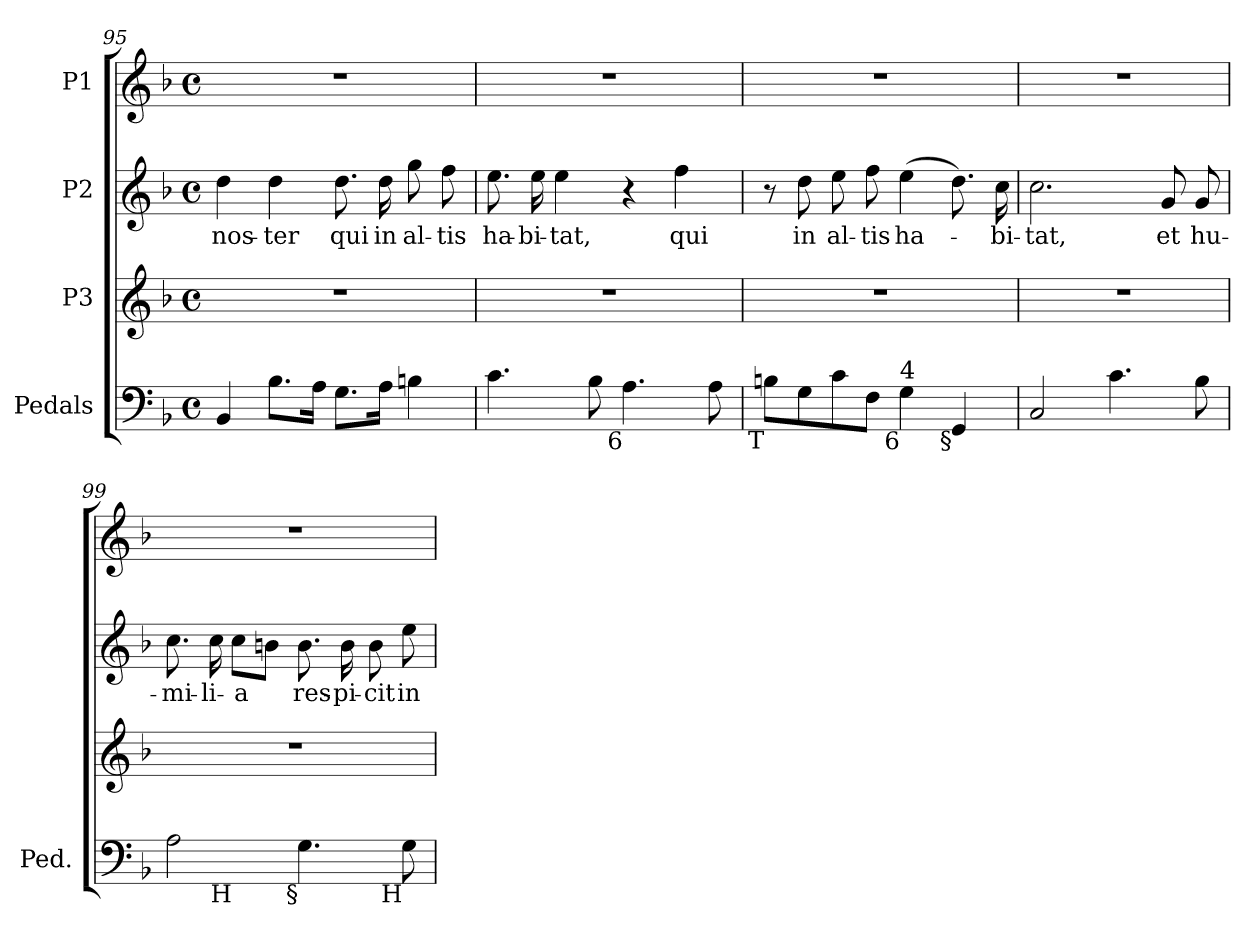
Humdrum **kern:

**kern	**kern	**kern	**text	**kern
*part4	*part3	*part2	*part2	*part1
*staff4	*staff3	*staff2	*staff2	*staff1
*I"Pedals	*I"P3	*I"P2	*	*I"P1
*I'Ped.	*	*	*	*
*clefF4	*clefG2	*clefG2	*	*clefG2
*k[b-]	*k[b-]	*k[b-]	*	*k[b-]
*F:	*F:	*F:	*	*F:
*M4/4	*M4/4	*M4/4	*	*M4/4
*met(c)	*met(c)	*met(c)	*	*met(c)
=95	=95	=95	=95	=95
!	!	!	!LO:LY:b:color=#000000	!
4BB-i/	1r	4ddi\	nos-	1r
!	!	!	!LO:LY:b:color=#000000	!
8.B-i\L	.	4ddi\	-ter	.
16Ai\Jk	.	.	.	.
!	!	!	!LO:LY:b:color=#000000	!
8.Gi\L	.	8.ddi\	qui	.
!	!	!	!LO:LY:b:color=#000000	!
16Ai\Jk	.	16ddi\	in	.
!	!	!	!LO:LY:b:color=#000000	!
4Bni\	.	8ggi\	al-	.
!	!	!	!LO:LY:b:color=#000000	!
.	.	8ffi\	-tis	.
!!LO:PB:g=z
=96	=96	=96	=96	=96
!	!	!	!LO:LY:b:color=#000000	!
4.ci\	1r	8.eei\	ha-	1r
!	!	!	!LO:LY:b:color=#000000	!
.	.	16eei\	-bi-	.
!	!	!	!LO:LY:b:color=#000000	!
.	.	4eei\	-tat,	.
8B-i\	.	.	.	.
!LO:TX:b:rj:t=6	!	!	!	!
4.Ai\	.	4r	.	.
!	!	!	!LO:LY:b:color=#000000	!
.	.	4ffi\	qui	.
8Ai\	.	.	.	.
=97	=97	=97	=97	=97
!LO:TX:b:rj:t=T	!	!	!	!
8Bni\L	1r	8r	.	1r
!	!	!	!LO:LY:b:color=#000000	!
8Gi\	.	8ddi\	in	.
!	!	!	!LO:LY:b:color=#000000	!
8ci\	.	8eei\	al-	.
!	!	!	!LO:LY:b:color=#000000	!
8Fi\J	.	8ffi\	-tis	.
!LO:TX:b:rj:t=6	!	!	!	!
!LO:TX:t=4	!	!	!	!
!	!	!	!LO:LY:b:color=#000000	!
4Gi\	.	(4eei\	ha-	.
!LO:TX:b:rj:t=§	!	!	!	!
4GGi/	.	8.ddi\)	.	.
!	!	!	!LO:LY:b:color=#000000	!
.	.	16cci\	-bi-	.
=98	=98	=98	=98	=98
!	!	!	!LO:LY:b:color=#000000	!
2Ci/	1r	2.cci\	-tat,	1r
4.ci\	.	.	.	.
!	!	!	!LO:LY:b:color=#000000	!
.	.	8gi/	et	.
!	!	!	!LO:LY:b:color=#000000	!
8B-i\	.	8gi/	hu-	.
=99	=99	=99	=99	=99
!LO:TX:b:rj:t=7	!	!	!	!
!	!	!	!LO:LY:b:color=#000000	!
*^	*	*	*	*
2Ai\	4ryy	1r	8.cci\	-mi-	1r
!	!	!	!	!LO:LY:b:color=#000000	!
.	.	.	16cci\	-li-	.
!	!LO:TX:b:rj:t=H	!	!	!	!
!	!	!	!	!LO:LY:b:color=#000000	!
.	2.ryy	.	8cci\L	-a	.
.	.	.	8bni\J	.	.
!LO:TX:b:rj:t=§	!	!	!	!	!
!	!	!	!	!LO:LY:b:color=#000000	!
4.Gi\	.	.	8.bi\	res-	.
!	!	!	!	!LO:LY:b:color=#000000	!
.	.	.	16bi\	-pi-	.
!	!	!	!	!LO:LY:b:color=#000000	!
.	.	.	8bi\	-cit	.
!LO:TX:b:rj:t=H	!	!	!	!	!
!	!	!	!	!LO:LY:b:color=#000000	!
8Gi\	.	.	8eei\	in	.
*v	*v	*	*	*	*
=	=	=	=	=
*-	*-	*-	*-	*-
